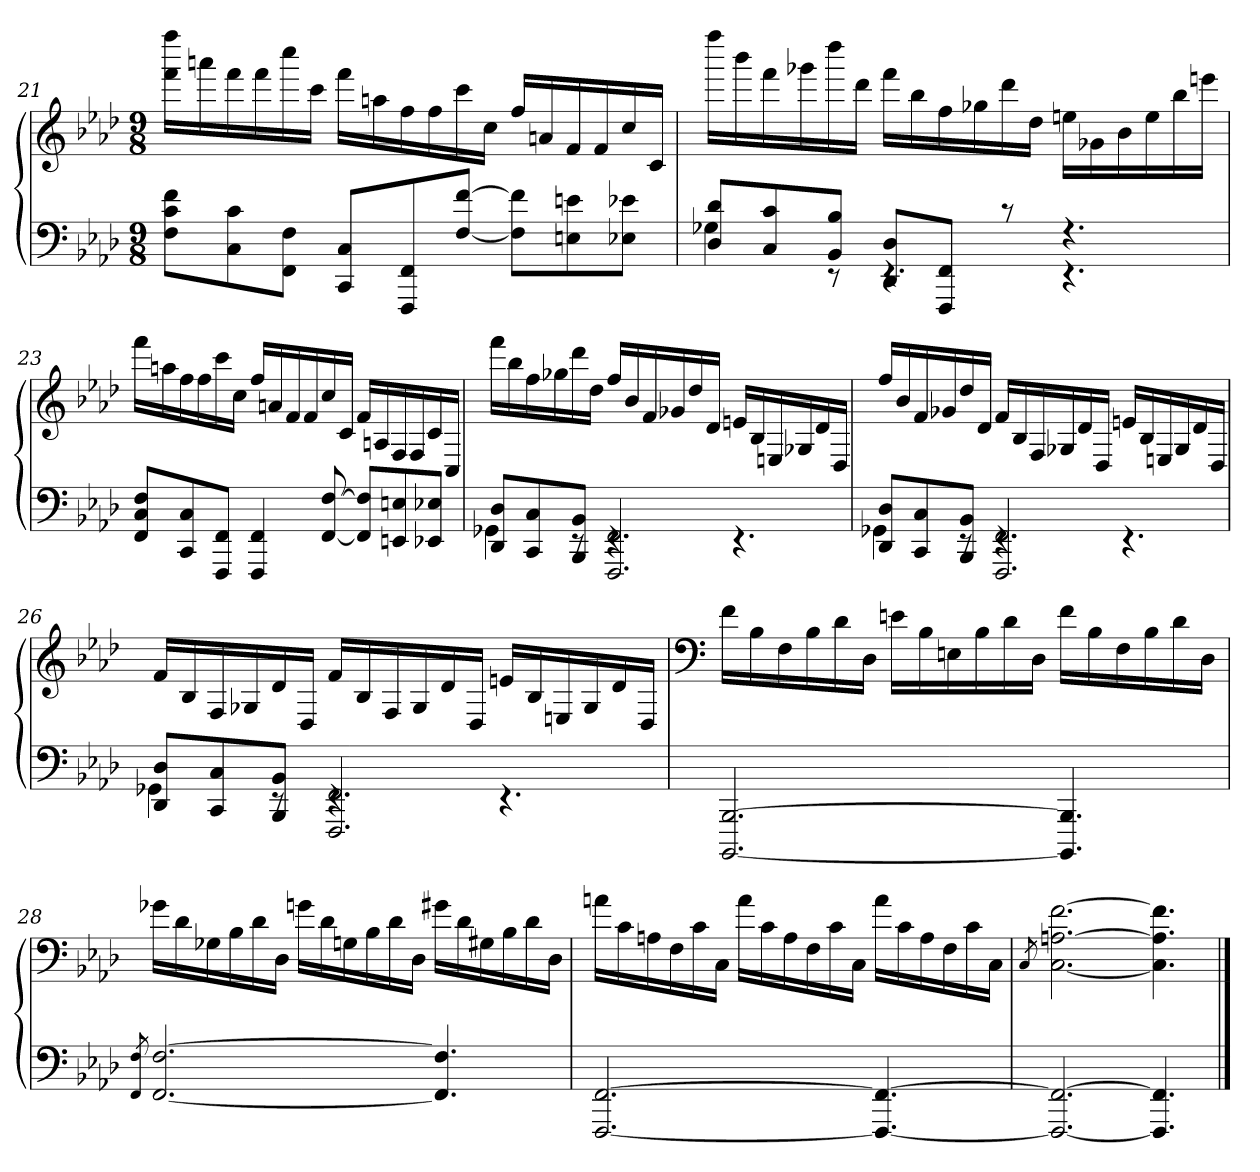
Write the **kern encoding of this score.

**kern	**kern
*part1	*part1
*staff2	*staff1
*clefF4	*clefG2
*k[b-e-a-d-]	*k[b-e-a-d-]
*f:	*f:
*M9/8	*M9/8
=21	=21
8F 8c 8fL	16fff 16ffffLL
.	16aaan
8C 8c	16fff
.	16fff
8FF 8FJ	16cccc
.	16cccJJ
8CC 8CL	16fffLL
.	16aan
8FFF 8FF	16ff
.	16ff
[8F [8fJ	16ccc
.	16ccJJ
8F] 8f]L	16ffLL
.	16an
8En 8en	16f
.	16f
8E-X 8e-XJ	16cc
.	16cJJ
=22	=22
*^	*
8D- 8d-L	4G-X	16ffffLL
.	.	16bbb-
8C 8c	.	16fff
.	.	16ggg-X
8BB- 8B-J	8rEE	16dddd-
.	.	16ddd-JJ
8DD- 8D-L	4.rEE	16fffLL
.	.	16bb-
8FFF 8FFJ	.	16ff
.	.	16gg-X
8rc	.	16ddd-
.	.	16dd-JJ
4.rF	4.rEE	16eenLL
.	.	16g-X
.	.	16b-
.	.	16ee
.	.	16bb-
.	.	16eeenJJ
*v	*v	*
=23	=23
8FF 8C 8FL	16fffLL
.	16aan
8CC 8C	16ff
.	16ff
8FFF 8FFJ	16ccc
.	16ccJJ
4FFF 4FF	16ffLL
.	16an
.	16f
.	16f
[8FF [8F	16cc
.	16cJJ
8FF] 8F]L	16fLL
.	16An
8EEn 8En	16F
.	16F
8EE-X 8E-XJ	16c
.	16CJJ
=24	=24
*^	*
8DD- 8D-L	4GG-X	16fffLL
.	.	16bb-
8CC 8C	.	16ff
.	.	16gg-X
8BBB- 8BB-J	8rEE	16ddd-
.	.	16dd-JJ
2.FFF 2.FF	4.rEE	16ffLL
.	.	16b-
.	.	16f
.	.	16g-X
.	.	16dd-
.	.	16d-JJ
.	4.rEE	16enLL
.	.	16B-
.	.	16En
.	.	16G-X
.	.	16d-
.	.	16D-JJ
=25	=25	=25
8DD- 8D-L	4GG-X	16ffLL
.	.	16b-
8CC 8C	.	16f
.	.	16g-X
8BBB- 8BB-J	8rEE	16dd-
.	.	16d-JJ
2.FFF 2.FF	4.rEE	16fLL
.	.	16B-
.	.	16F
.	.	16G-X
.	.	16d-
.	.	16D-JJ
.	4.rEE	16enLL
.	.	16B-
.	.	16En
.	.	16G-
.	.	16d-
.	.	16D-JJ
=26	=26	=26
8DD- 8D-L	4GG-X	16fLL
.	.	16B-
8CC 8C	.	16F
.	.	16G-X
8BBB- 8BB-J	8rEE	16d-
.	.	16D-JJ
2.FFF 2.FF	4.rEE	16fLL
.	.	16B-
.	.	16F
.	.	16G-
.	.	16d-
.	.	16D-JJ
.	4.rEE	16enLL
.	.	16B-
.	.	16En
.	.	16G-
.	.	16d-
.	.	16D-JJ
*v	*v	*
=27	=27
*	*clefF4
[2.BBBB- [2.BBB-	16fLL
.	16B-
.	16F
.	16B-
.	16d-
.	16D-JJ
.	16enLL
.	16B-
.	16En
.	16B-
.	16d-
.	16D-JJ
4.BBBB-] 4.BBB-]	16fLL
.	16B-
.	16F
.	16B-
.	16d-
.	16D-JJ
=28	=28
8qFF/ 8qF/	.
[2.FF [2.F	16g-XLL
.	16d-
.	16G-X
.	16B-
.	16d-
.	16D-JJ
.	16gnLL
.	16d-
.	16Gn
.	16B-
.	16d-
.	16D-JJ
4.FF] 4.F]	16g#XLL
.	16d-
.	16G#X
.	16B-
.	16d-
.	16D-JJ
=29	=29
[2.FFF [2.FF	16anLL
.	16c
.	16An
.	16F
.	16c
.	16CJJ
.	16aLL
.	16c
.	16A
.	16F
.	16c
.	16CJJ
4.FFF_ 4.FF_	16aLL
.	16c
.	16A
.	16F
.	16c
.	16CJJ
=30	=30
.	8qC/
2.FFF_ 2.FF_	[2.C [2.An [2.f
4.FFF] 4.FF]	4.C] 4.A] 4.f]
==	==
*-	*-
